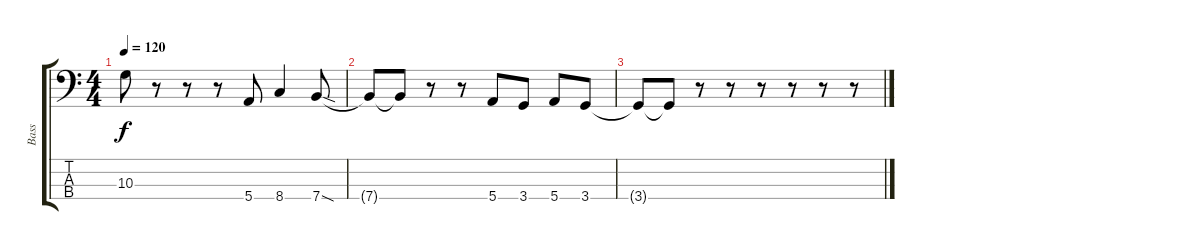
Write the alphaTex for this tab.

\track ("Bass" "Bass") {instrument electricbassfinger}
\staff {score tabs}
\tuning (G2 D2 A1 E1) {hide}
\ts (4 4)
\tempo 120
\clef f4
\ks c
10.3{t}.8{dy f} r.8 r.8 r.8 5.4.8 8.4.4 7.4{sod}.8 |
7.4{t}.8 7.4{t}.8 r.8 r.8 5.4.8 3.4.8 5.4.8 3.4.8 |
3.4{t}.8 3.4{t}.8 r.8 r.8 r.8 r.8 r.8 r.8
